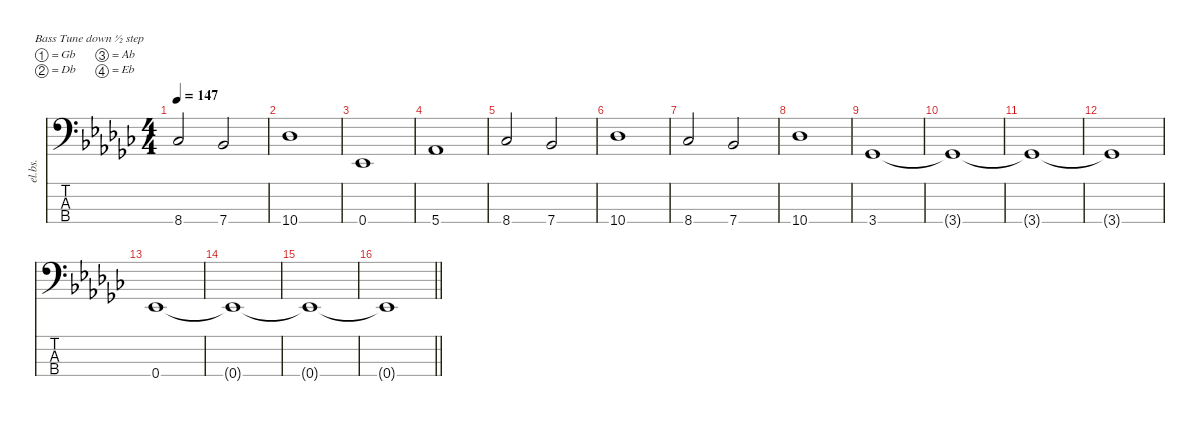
\defaultSystemsLayout 4
\hideDynamics
\bracketExtendMode nobrackets
\otherSystemsTrackNameOrientation horizontal
\track ("Bass" "el.bs.") {instrument electricbassfinger}
\staff {score tabs}
\tuning (Gb2 Db2 Ab1 Eb1)
\ts (4 4)
\tempo 147
\clef f4
\ks ebminor
8.4{acc b}.2{dy f beam Up} 7.4{acc b}.2{beam Up} |
10.4{acc b}.1{beam Down} |
0.4{acc b}.1{beam Up} |
5.4{acc b}.1{beam Up} |
8.4{acc b}.2{beam Up} 7.4{acc b}.2{beam Up} |
10.4{acc b}.1{beam Down} |
8.4{acc b}.2{beam Up} 7.4{acc b}.2{beam Up} |
10.4{acc b}.1{beam Down} |
3.4{acc b}.1{beam Up} |
3.4{t acc b}.1{beam Up} |
3.4{t acc b}.1{beam Up} |
3.4{t acc b}.1{beam Up} |
0.4{acc b}.1{beam Up} |
0.4{t acc b}.1{beam Up} |
0.4{t acc b}.1{beam Up} |
\barLineRight lightlight
0.4{t acc b}.1{beam Up}
